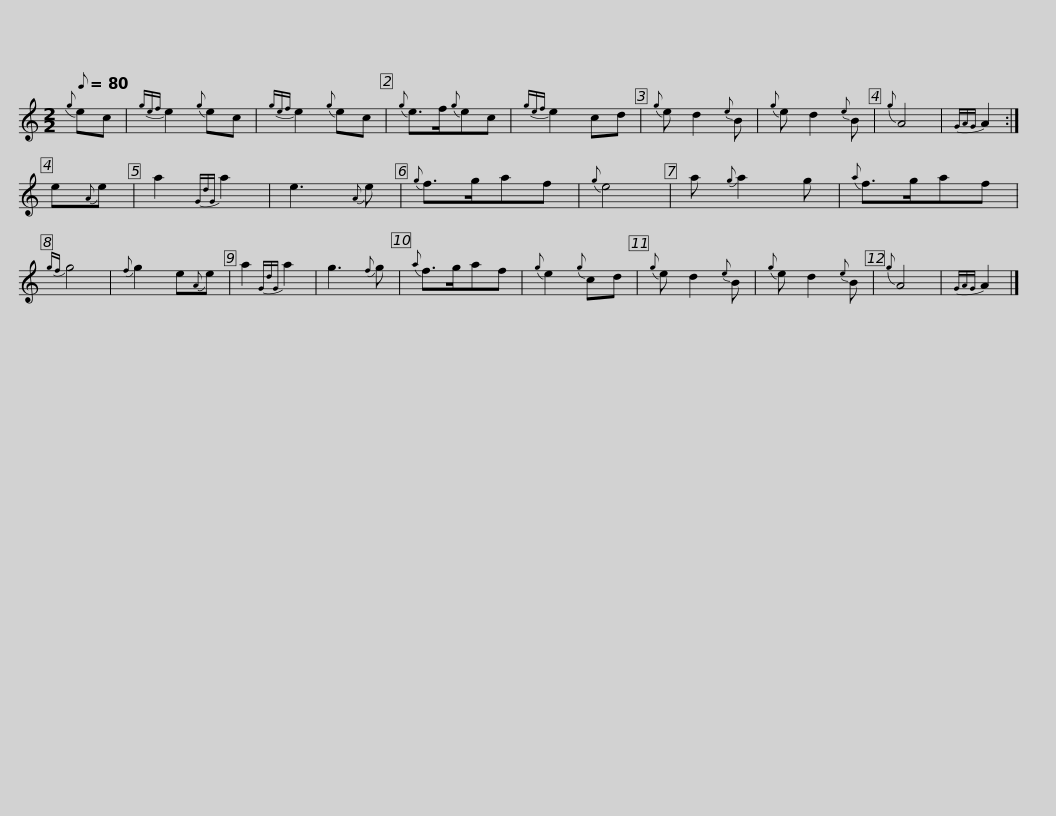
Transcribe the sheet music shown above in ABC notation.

X:1
L:1/8
Q:1/8=80
M:2/2
I:linebreak $
K:C
V:1 treble
V:1
{g} ec |{gef} e2{g} ec |{gef} e2{g} ec |{g} e>f{g}ec |{gef} e2 cd | %5
{g} e d2{e} B |{g} e d2{e} B |{g} A4 |{GAG} A2 :|$ e{A}e | %10
 a2{GdG} a2 | e3{A} e |{g} f>gaf |{g} e4 | a{g} a2 g | %15
{a} f>gaf |{gf} g4 |{f} g2 e{A}e | a2{GdG} a2 | g3{f} g |$ %20
{a} f>gaf |{g} e2{g} cd |{g} e d2{e} B |{g} e d2{e} B |{g} A4 | %25
{GAG} A2 |] %26
